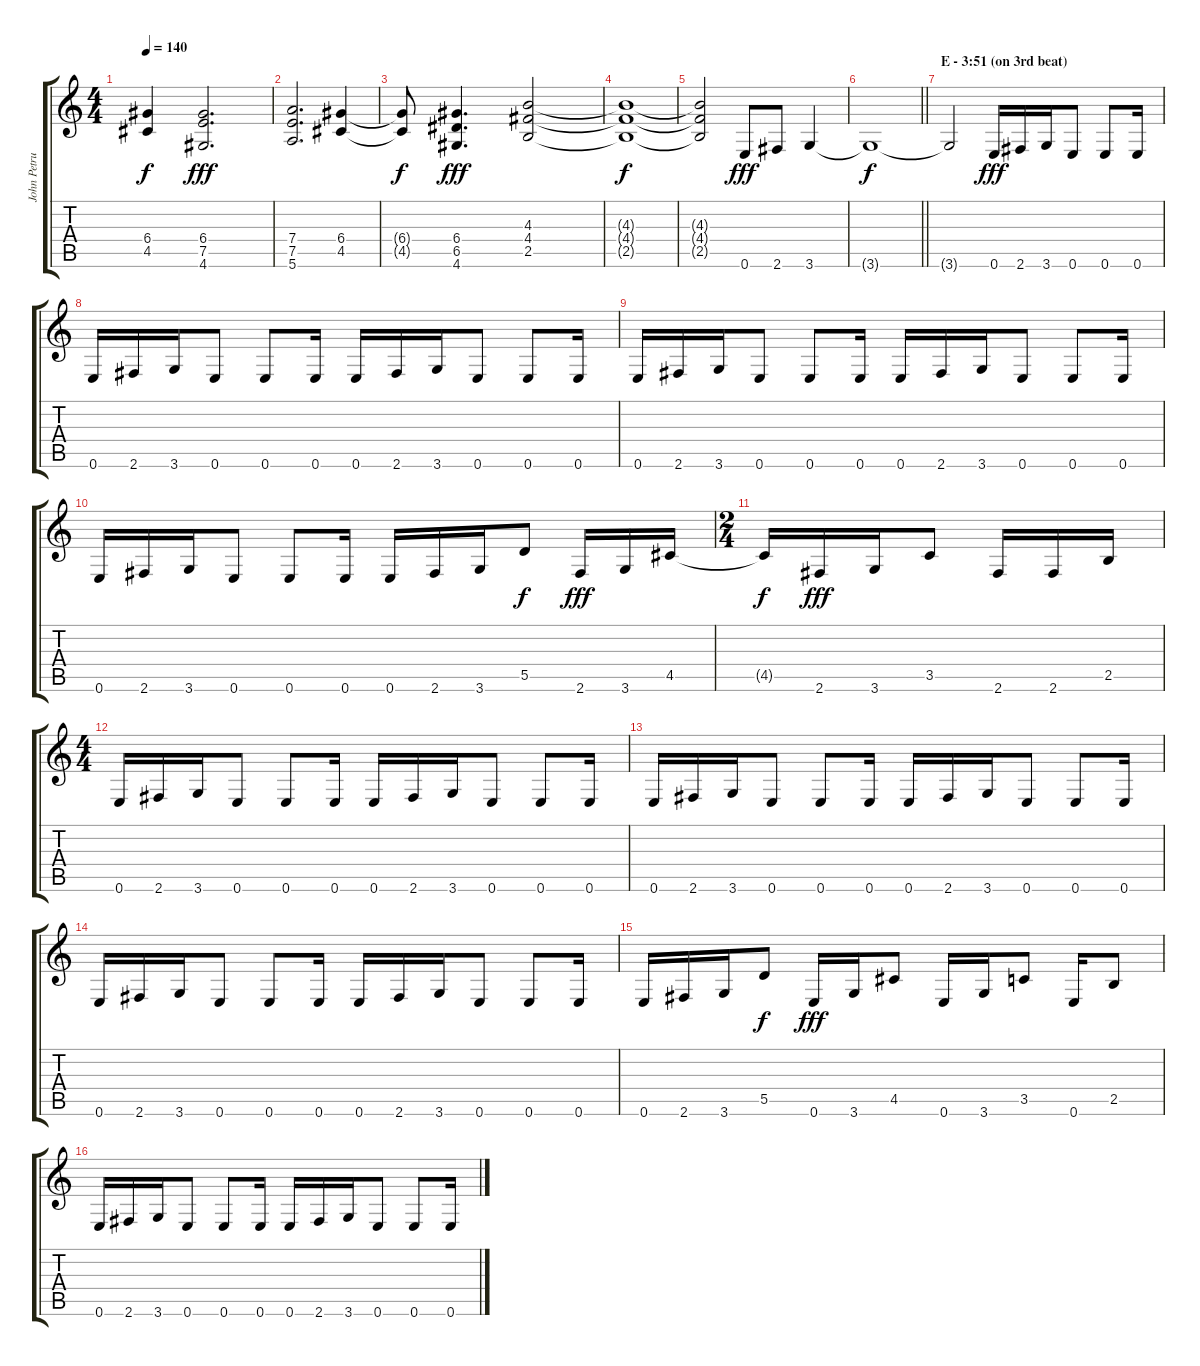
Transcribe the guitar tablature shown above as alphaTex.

\track ("John Petrucci" "John Petru") {instrument distortionguitar}
\staff {score tabs}
\tuning (E4 B3 G3 D3 A2 E2) {hide}
\ts (4 4)
\tempo 140
\clef g2
\ks c
(6.4{t} 4.5{t}).4{dy f} (6.4 7.5 4.6).2{d dy fff} |
(7.4 7.5 5.6).2{d} (6.4 4.5).4 |
(6.4{t} 4.5{t}).8{dy f} (6.4 6.5 4.6).4{d dy fff} (4.3 4.4 2.5).2 |
(4.3{t} 4.4{t} 2.5{t}).1{dy f} |
(4.3{t} 4.4{t} 2.5{t}).2 0.6.8{dy fff} 2.6.8 3.6.4 |
\barLineRight lightlight
3.6{t}.1{dy f} |
\section ("" "E - 3:51 (on 3rd beat)")
3.6{t}.2 0.6.16{dy fff} 2.6.16 3.6.16 0.6.8 0.6.8 0.6.16 |
0.6.16 2.6.16 3.6.16 0.6.8 0.6.8 0.6.16 0.6.16 2.6.16 3.6.16 0.6.8 0.6.8 0.6.16 |
0.6.16 2.6.16 3.6.16 0.6.8 0.6.8 0.6.16 0.6.16 2.6.16 3.6.16 0.6.8 0.6.8 0.6.16 |
0.6.16 2.6.16 3.6.16 0.6.8 0.6.8 0.6.16 0.6.16 2.6.16 3.6.16 5.5.8{dy f} 2.6.16{dy fff} 3.6.16 4.5.16 |
\ts (2 4)
4.5{t}.16{dy f} 2.6.16{dy fff} 3.6.16 3.5.8 2.6.16 2.6.16 2.5.16 |
\ts (4 4)
0.6.16 2.6.16 3.6.16 0.6.8 0.6.8 0.6.16 0.6.16 2.6.16 3.6.16 0.6.8 0.6.8 0.6.16 |
0.6.16 2.6.16 3.6.16 0.6.8 0.6.8 0.6.16 0.6.16 2.6.16 3.6.16 0.6.8 0.6.8 0.6.16 |
0.6.16 2.6.16 3.6.16 0.6.8 0.6.8 0.6.16 0.6.16 2.6.16 3.6.16 0.6.8 0.6.8 0.6.16 |
0.6.16 2.6.16 3.6.16 5.5.8{dy f} 0.6.16{dy fff} 3.6.16 4.5.8 0.6.16 3.6.16 3.5.8 0.6.16 2.5.8 |
0.6.16 2.6.16 3.6.16 0.6.8 0.6.8 0.6.16 0.6.16 2.6.16 3.6.16 0.6.8 0.6.8 0.6.16
